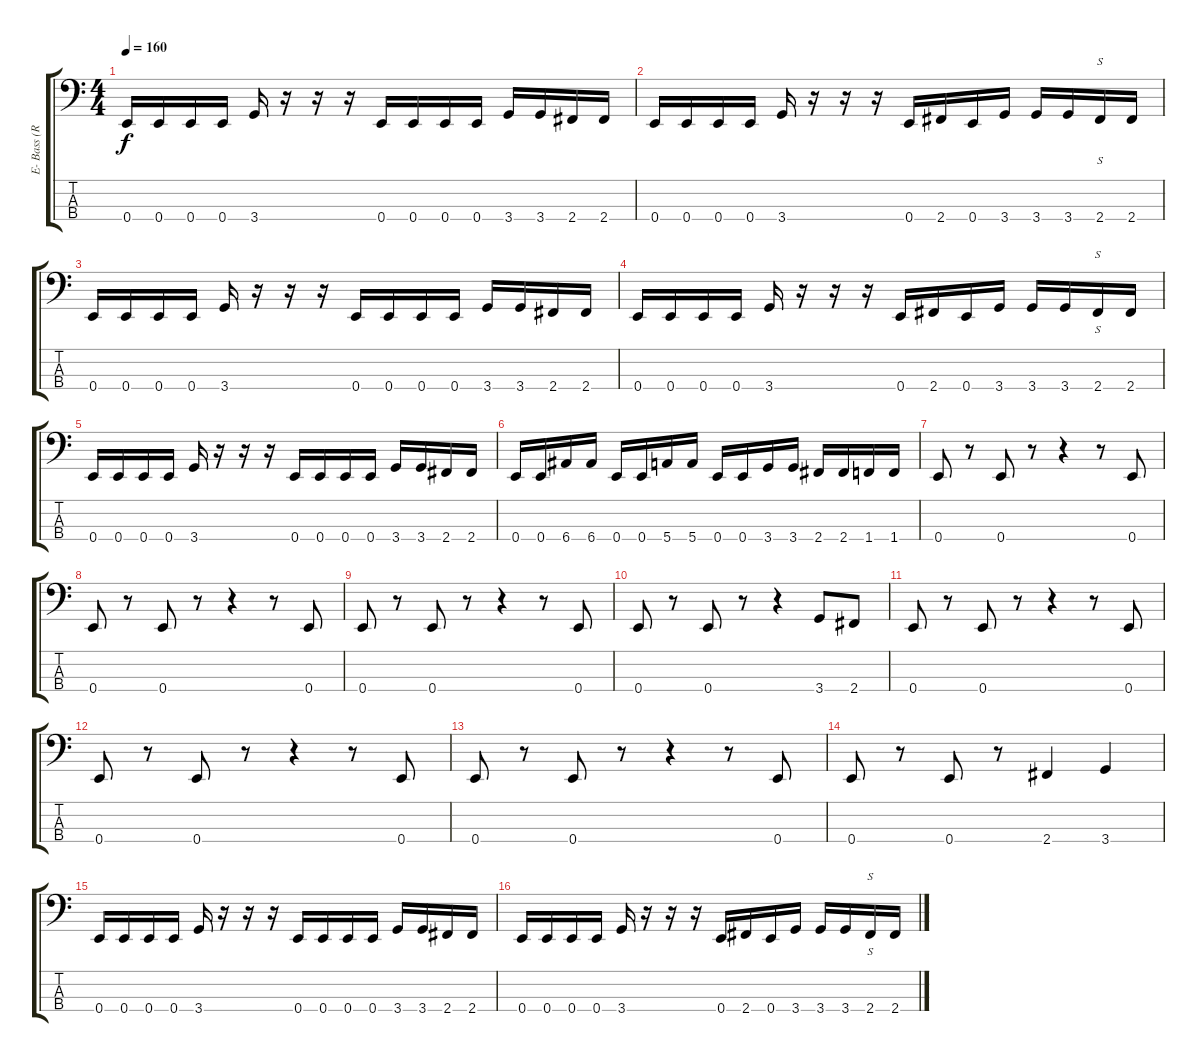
\track ("E- Bass (Roy)" "E- Bass (R") {instrument synthbass1}
\staff {score tabs}
\tuning (G2 D2 A1 E1) {hide}
\ts (4 4)
\tempo 160
\clef f4
\ks c
0.4.16{dy f} 0.4.16 0.4.16 0.4.16 3.4.16 r.16 r.16 r.16 0.4.16 0.4.16 0.4.16 0.4.16 3.4.16 3.4.16 2.4.16 2.4.16 |
0.4.16 0.4.16 0.4.16 0.4.16 3.4.16 r.16 r.16 r.16 0.4.16 2.4.16 0.4.16 3.4.16 3.4.16 3.4.16 2.4.16{s} 2.4.16 |
0.4.16 0.4.16 0.4.16 0.4.16 3.4.16 r.16 r.16 r.16 0.4.16 0.4.16 0.4.16 0.4.16 3.4.16 3.4.16 2.4.16 2.4.16 |
0.4.16 0.4.16 0.4.16 0.4.16 3.4.16 r.16 r.16 r.16 0.4.16 2.4.16 0.4.16 3.4.16 3.4.16 3.4.16 2.4.16{s} 2.4.16 |
0.4.16 0.4.16 0.4.16 0.4.16 3.4.16 r.16 r.16 r.16 0.4.16 0.4.16 0.4.16 0.4.16 3.4.16 3.4.16 2.4.16 2.4.16 |
0.4.16 0.4.16 6.4.16 6.4.16 0.4.16 0.4.16 5.4.16 5.4.16 0.4.16 0.4.16 3.4.16 3.4.16 2.4.16 2.4.16 1.4.16 1.4.16 |
0.4.8 r.8 0.4.8 r.8 r.4 r.8 0.4.8 |
0.4.8 r.8 0.4.8 r.8 r.4 r.8 0.4.8 |
0.4.8 r.8 0.4.8 r.8 r.4 r.8 0.4.8 |
0.4.8 r.8 0.4.8 r.8 r.4 3.4.8 2.4.8 |
0.4.8 r.8 0.4.8 r.8 r.4 r.8 0.4.8 |
0.4.8 r.8 0.4.8 r.8 r.4 r.8 0.4.8 |
0.4.8 r.8 0.4.8 r.8 r.4 r.8 0.4.8 |
0.4.8 r.8 0.4.8 r.8 2.4.4 3.4.4 |
0.4.16 0.4.16 0.4.16 0.4.16 3.4.16 r.16 r.16 r.16 0.4.16 0.4.16 0.4.16 0.4.16 3.4.16 3.4.16 2.4.16 2.4.16 |
0.4.16 0.4.16 0.4.16 0.4.16 3.4.16 r.16 r.16 r.16 0.4.16 2.4.16 0.4.16 3.4.16 3.4.16 3.4.16 2.4.16{s} 2.4.16
